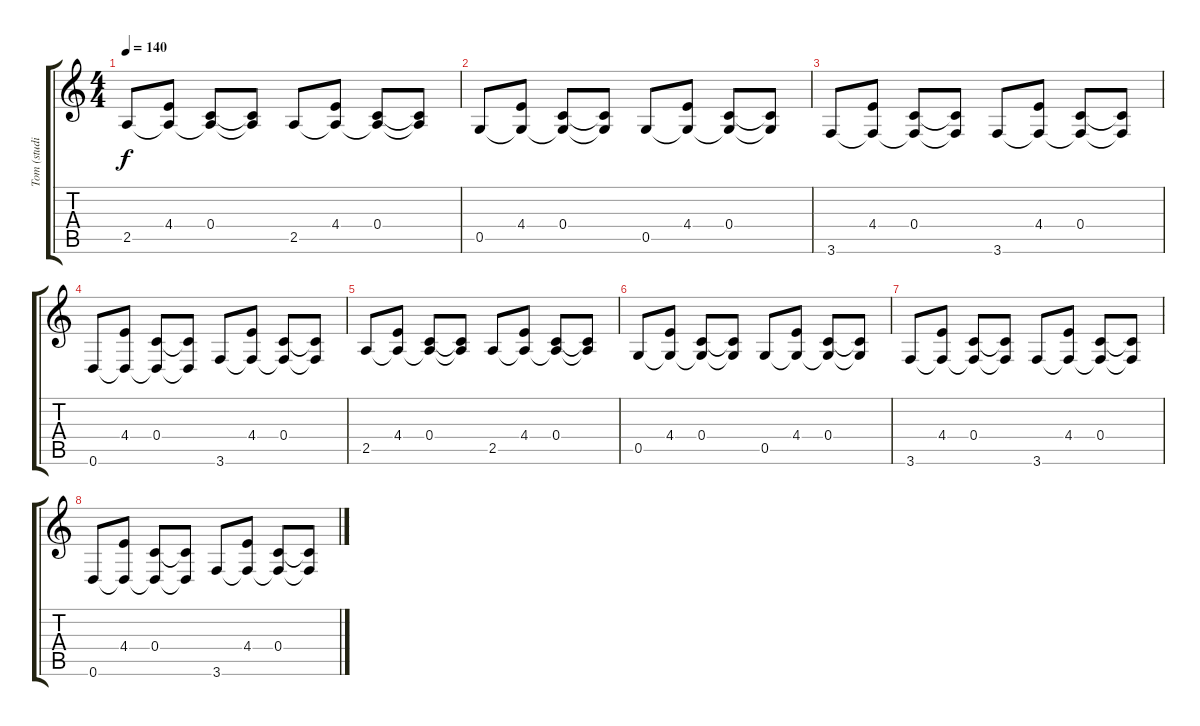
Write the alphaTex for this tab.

\track ("Tom (studio guitar)" "Tom (studi") {instrument electricguitarjazz}
\staff {score tabs}
\tuning (D4 A3 F3 C3 G2 D2) {hide}
\ts (4 4)
\tempo 140
\clef g2
\ks c
2.5.8{dy f instrument electricguitarjazz} (4.4 2.5{t}).8 (0.4 2.5{t}).8 (0.4{t} 2.5{t}).8 2.5.8 (4.4 2.5{t}).8 (0.4 2.5{t}).8 (0.4{t} 2.5{t}).8 |
0.5.8 (4.4 0.5{t}).8 (0.4 0.5{t}).8 (0.4{t} 0.5{t}).8 0.5.8 (4.4 0.5{t}).8 (0.4 0.5{t}).8 (0.4{t} 0.5{t}).8 |
3.6.8 (4.4 3.6{t}).8 (0.4 3.6{t}).8 (0.4{t} 3.6{t}).8 3.6.8 (4.4 3.6{t}).8 (0.4 3.6{t}).8 (0.4{t} 3.6{t}).8 |
0.6.8 (4.4 0.6{t}).8 (0.4 0.6{t}).8 (0.4{t} 0.6{t}).8 3.6.8 (4.4 3.6{t}).8 (0.4 3.6{t}).8 (0.4{t} 3.6{t}).8 |
2.5.8 (4.4 2.5{t}).8 (0.4 2.5{t}).8 (0.4{t} 2.5{t}).8 2.5.8 (4.4 2.5{t}).8 (0.4 2.5{t}).8 (0.4{t} 2.5{t}).8 |
0.5.8 (4.4 0.5{t}).8 (0.4 0.5{t}).8 (0.4{t} 0.5{t}).8 0.5.8 (4.4 0.5{t}).8 (0.4 0.5{t}).8 (0.4{t} 0.5{t}).8 |
3.6.8 (4.4 3.6{t}).8 (0.4 3.6{t}).8 (0.4{t} 3.6{t}).8 3.6.8 (4.4 3.6{t}).8 (0.4 3.6{t}).8 (0.4{t} 3.6{t}).8 |
0.6.8 (4.4 0.6{t}).8 (0.4 0.6{t}).8 (0.4{t} 0.6{t}).8 3.6.8 (4.4 3.6{t}).8 (0.4 3.6{t}).8 (0.4{t} 3.6{t}).8
